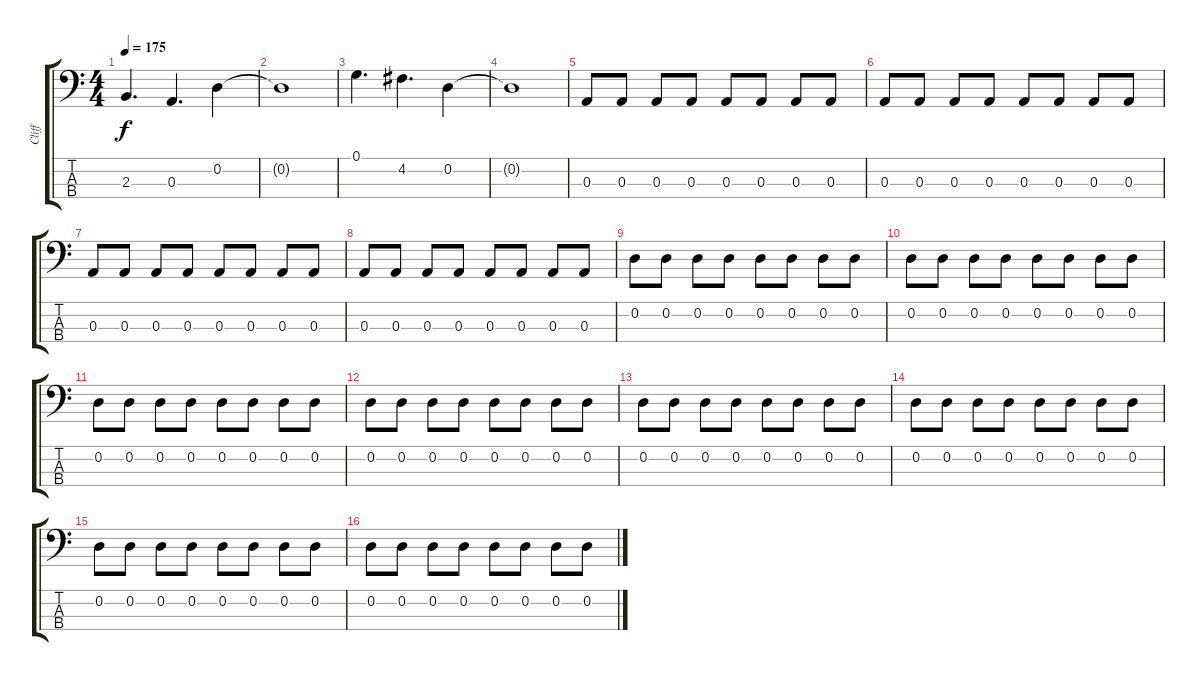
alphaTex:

\track ("Cliff " "Cliff ") {instrument electricbassfinger}
\staff {score tabs}
\tuning (G2 D2 A1 E1) {hide}
\ts (4 4)
\tempo 175
\clef f4
\ks c
2.3.4{d dy f} 0.3.4{d} 0.2.4 |
0.2{t}.1 |
0.1.4{d} 4.2.4{d} 0.2.4 |
0.2{t}.1 |
0.3.8 0.3.8 0.3.8 0.3.8 0.3.8 0.3.8 0.3.8 0.3.8 |
0.3.8 0.3.8 0.3.8 0.3.8 0.3.8 0.3.8 0.3.8 0.3.8 |
0.3.8 0.3.8 0.3.8 0.3.8 0.3.8 0.3.8 0.3.8 0.3.8 |
0.3.8 0.3.8 0.3.8 0.3.8 0.3.8 0.3.8 0.3.8 0.3.8 |
0.2.8 0.2.8 0.2.8 0.2.8 0.2.8 0.2.8 0.2.8 0.2.8 |
0.2.8 0.2.8 0.2.8 0.2.8 0.2.8 0.2.8 0.2.8 0.2.8 |
0.2.8 0.2.8 0.2.8 0.2.8 0.2.8 0.2.8 0.2.8 0.2.8 |
0.2.8 0.2.8 0.2.8 0.2.8 0.2.8 0.2.8 0.2.8 0.2.8 |
0.2.8 0.2.8 0.2.8 0.2.8 0.2.8 0.2.8 0.2.8 0.2.8 |
0.2.8 0.2.8 0.2.8 0.2.8 0.2.8 0.2.8 0.2.8 0.2.8 |
0.2.8 0.2.8 0.2.8 0.2.8 0.2.8 0.2.8 0.2.8 0.2.8 |
0.2.8 0.2.8 0.2.8 0.2.8 0.2.8 0.2.8 0.2.8 0.2.8
